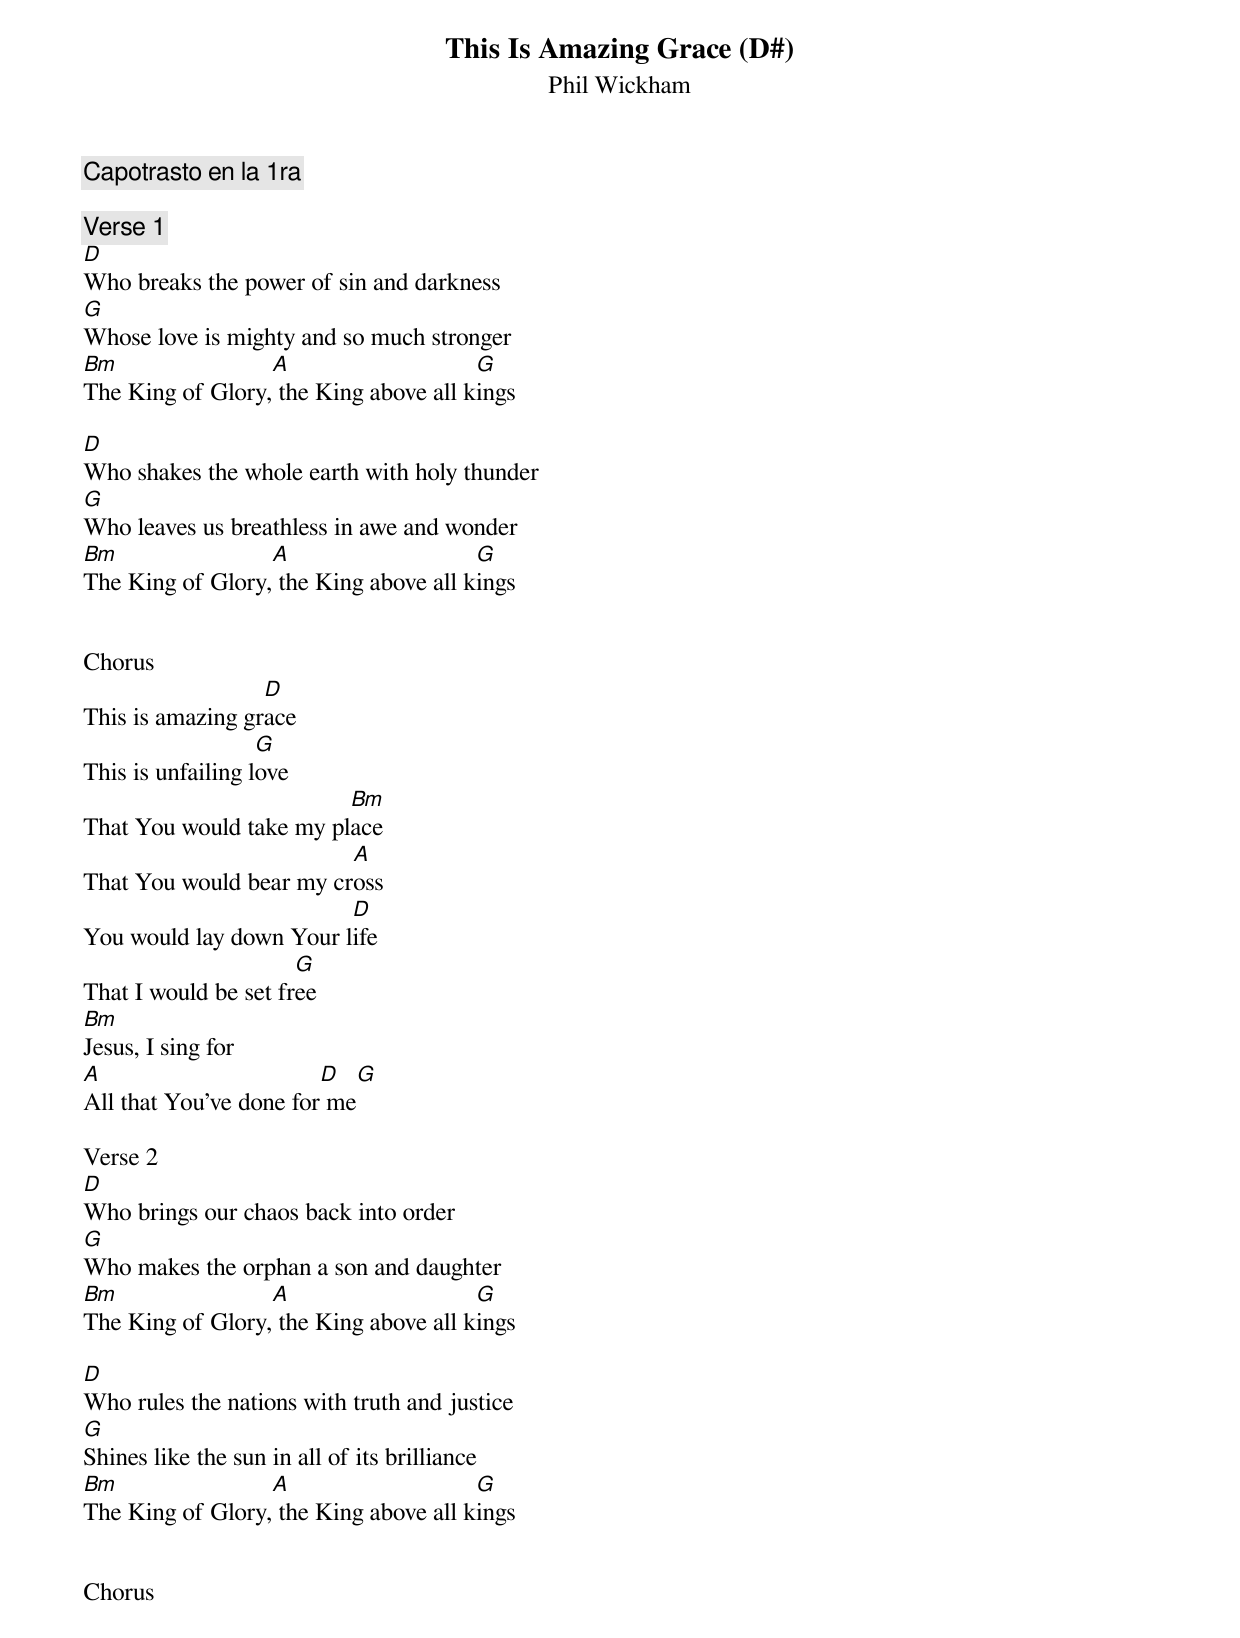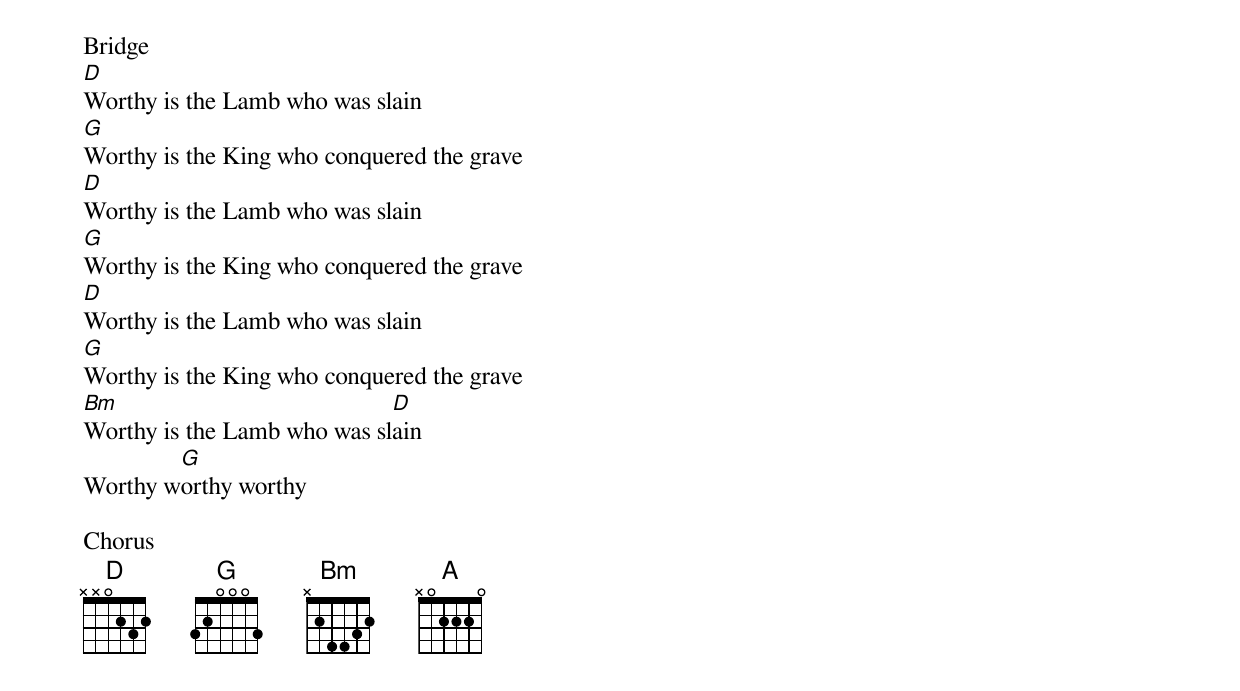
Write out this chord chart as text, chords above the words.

This Is Amazing Grace (D#)
Phil Wickham
Capotrasto en la 1ra

Verse 1
D
Who breaks the power of sin and darkness
G
Whose love is mighty and so much stronger
Bm                A                    G
The King of Glory, the King above all kings

D
Who shakes the whole earth with holy thunder
G
Who leaves us breathless in awe and wonder
Bm                A                    G
The King of Glory, the King above all kings


Chorus
                  D
This is amazing grace
                   G
This is unfailing love
                         Bm
That You would take my place
                         A
That You would bear my cross
                         D
You would lay down Your life
                      G
That I would be set free
Bm
Jesus, I sing for
A                       D    G
All that You've done for me

Verse 2
D
Who brings our chaos back into order
G
Who makes the orphan a son and daughter
Bm                A                    G
The King of Glory, the King above all kings

D
Who rules the nations with truth and justice
G
Shines like the sun in all of its brilliance
Bm                A                    G
The King of Glory, the King above all kings


Chorus

Bridge
D
Worthy is the Lamb who was slain
G
Worthy is the King who conquered the grave
D
Worthy is the Lamb who was slain
G
Worthy is the King who conquered the grave
D
Worthy is the Lamb who was slain
G
Worthy is the King who conquered the grave
Bm                           D
Worthy is the Lamb who was slain
        G
Worthy worthy worthy

Chorus
